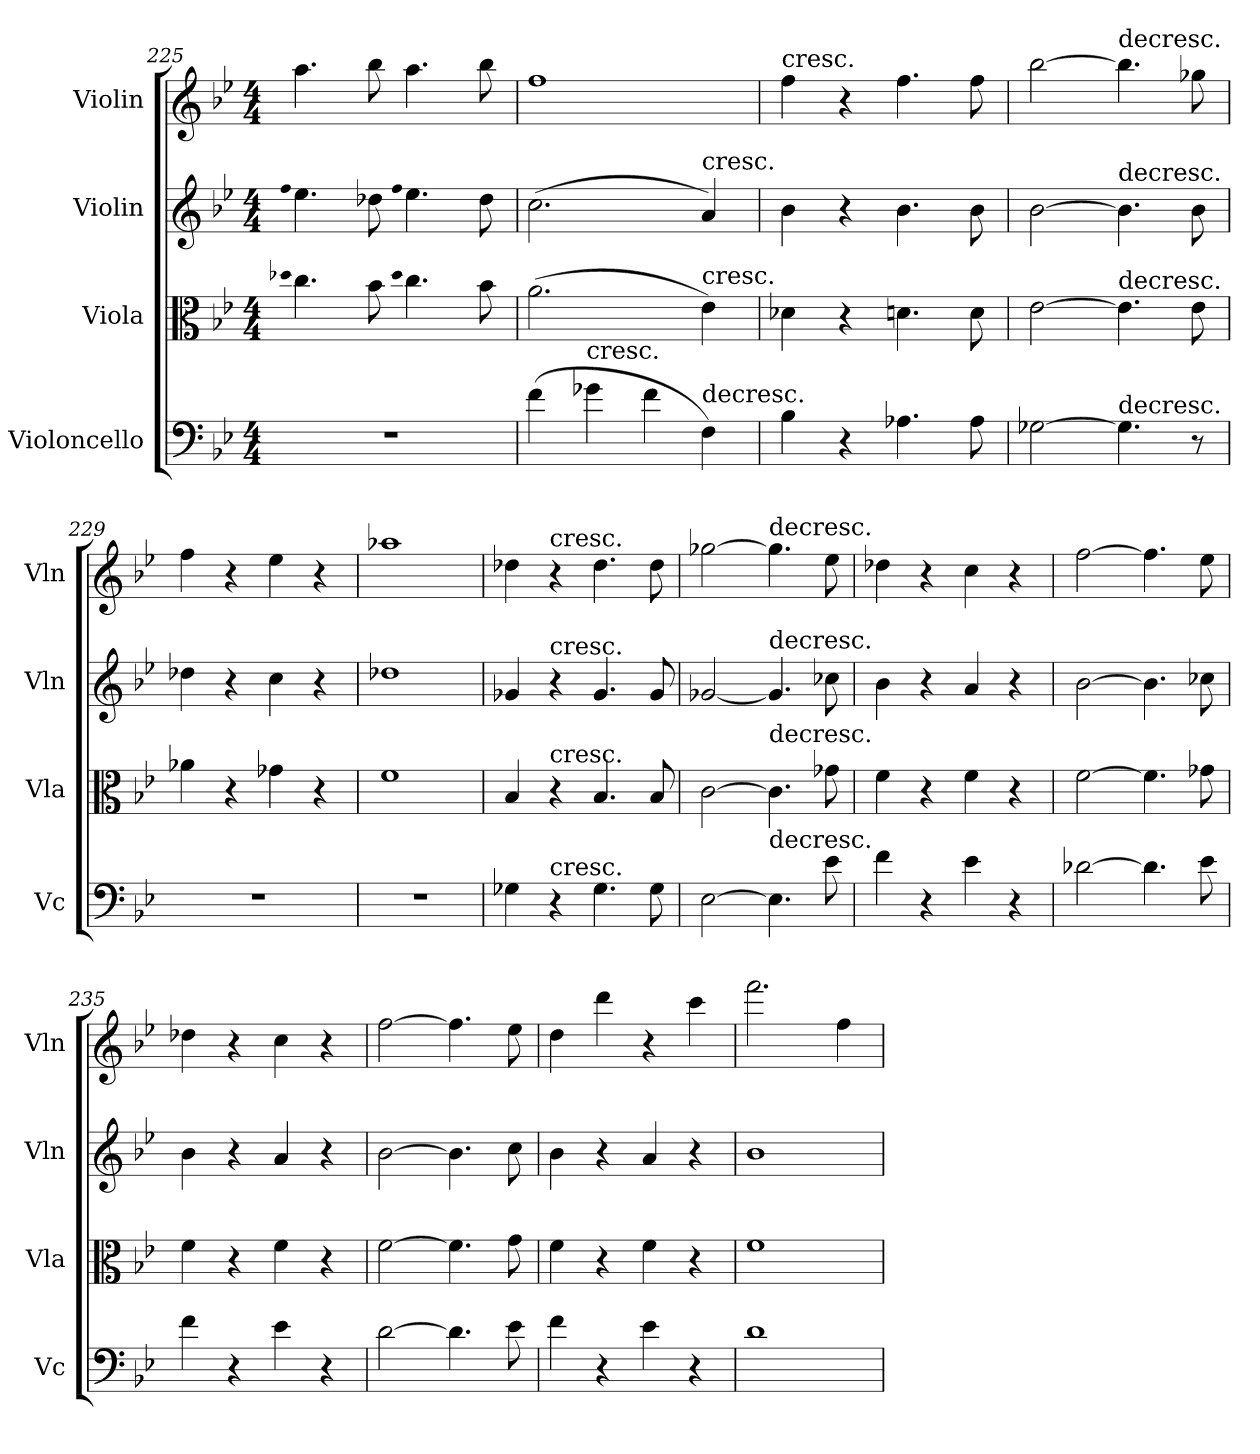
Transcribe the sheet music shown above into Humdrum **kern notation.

**kern	**kern	**kern	**kern
*part4	*part3	*part2	*part1
*staff4	*staff3	*staff2	*staff1
*I"Violoncello	*I"Viola	*I"Violin	*I"Violin
*I'Vc	*I'Vla	*I'Vln	*I'Vln
*clefF4	*clefC3	*clefG2	*clefG2
*k[b-e-]	*k[b-e-]	*k[b-e-]	*k[b-e-]
*M4/4	*M4/4	*M4/4	*M4/4
=225	=225	=225	=225
.	qdd-X	qff	.
1r	4.cc\	4.ee-\	4.aa\
.	8b-\	8dd-X\	8bb-\
.	qdd-	qff	.
.	4.cc\	4.ee-\	4.aa\
.	8b-\	8dd-\	8bb-\
=226	=226	=226	=226
(4f\	(2.a\	(2.cc\	1ff
!LO:TX:t=cresc.	!	!	!
4g-X\	.	.	.
4f\	.	.	.
!	!	!LO:TX:t=cresc.	!
!	!LO:TX:t=cresc.	!	!
!LO:TX:t=decresc.	!	!	!
4F\)	4e-\)	4a/)	.
=227	=227	=227	=227
!	!	!	!LO:TX:t=cresc.
4B-\	4d-X\	4b-\	4ff\
4r	4r	4r	4r
4.A-X\	4.dn\	4.b-\	4.ff\
8A-\	8d\	8b-\	8ff\
=228	=228	=228	=228
[2G-X\	[2e-\	[2b-\	[2bb-\
!	!	!	!LO:TX:t=decresc.
!	!	!LO:TX:t=decresc.	!
!	!LO:TX:t=decresc.	!	!
!LO:TX:t=decresc.	!	!	!
4.G-\]	4.e-\]	4.b-\]	4.bb-\]
8r	8e-\	8b-\	8gg-X\
=229	=229	=229	=229
1r	4a-X\	4dd-X\	4ff\
.	4r	4r	4r
.	4g-X\	4cc\	4ee-\
.	4r	4r	4r
=230	=230	=230	=230
1r	1f	1dd-X	1aa-X
=231	=231	=231	=231
4G-X\	4B-/	4g-X/	4dd-X\
!	!	!	!LO:TX:t=cresc.
!	!	!LO:TX:t=cresc.	!
!	!LO:TX:t=cresc.	!	!
!LO:TX:t=cresc.	!	!	!
4r	4r	4r	4r
4.G-\	4.B-/	4.g-/	4.dd-\
8G-\	8B-/	8g-/	8dd-\
=232	=232	=232	=232
[2E-\	[2c\	[2g-X/	[2gg-X\
!	!	!	!LO:TX:t=decresc.
!	!	!LO:TX:t=decresc.	!
!	!LO:TX:t=decresc.	!	!
!LO:TX:t=decresc.	!	!	!
4.E-\]	4.c\]	4.g-/]	4.gg-\]
8e-\	8g-X\	8cc-X\	8ee-\
=233	=233	=233	=233
4f\	4f\	4b-\	4dd-X\
4r	4r	4r	4r
4e-\	4f\	4a/	4cc\
4r	4r	4r	4r
=234	=234	=234	=234
[2d-X\	[2f\	[2b-\	[2ff\
4.d-\]	4.f\]	4.b-\]	4.ff\]
8e-\	8g-X\	8cc-X\	8ee-\
=235	=235	=235	=235
4f\	4f\	4b-\	4dd-X\
4r	4r	4r	4r
4e-\	4f\	4a/	4cc\
4r	4r	4r	4r
=236	=236	=236	=236
[2d\	[2f\	[2b-\	[2ff\
4.d\]	4.f\]	4.b-\]	4.ff\]
8e-\	8g\	8cc\	8ee-\
=237	=237	=237	=237
4f\	4f\	4b-\	4dd\
4r	4r	4r	4ddd\
4e-\	4f\	4a/	4r
4r	4r	4r	4ccc\
=238	=238	=238	=238
1d	1f	1b-	2.fff\
.	.	.	4ff\
=	=	=	=
*-	*-	*-	*-
